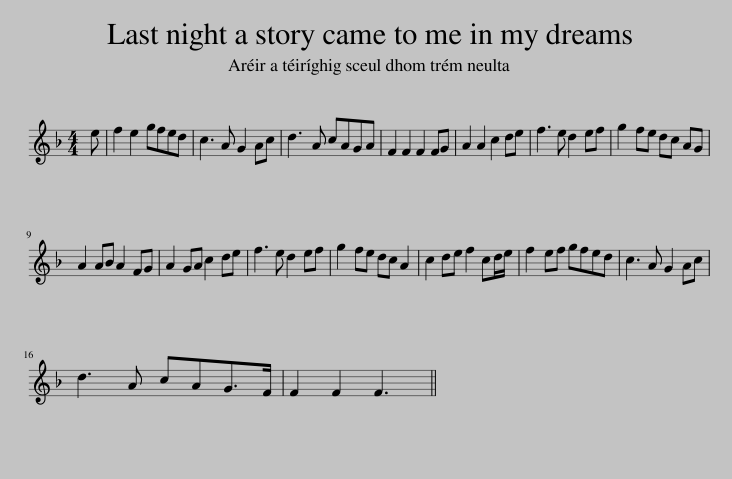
X:1
L:1/8
M:4/4
I:linebreak $
K:F
V:1 treble
V:1
 e | f2 e2 gfed | c3 A G2 Ac | d3 A cAGA | F2 F2 F2 FG | %5
 A2 A2 c2 de | f3 e d2 ef | g2 fe dc AG |$ A2 AB A2 FG | A2 GA c2 de | %10
 f3 e d2 ef | g2 fe dc A2 | c2 de f2 cd/e/ | f2 ef gfed | c3 A G2 Ac |$ %15
 d3 A cAG>F | F2 F2 F3 || %17
